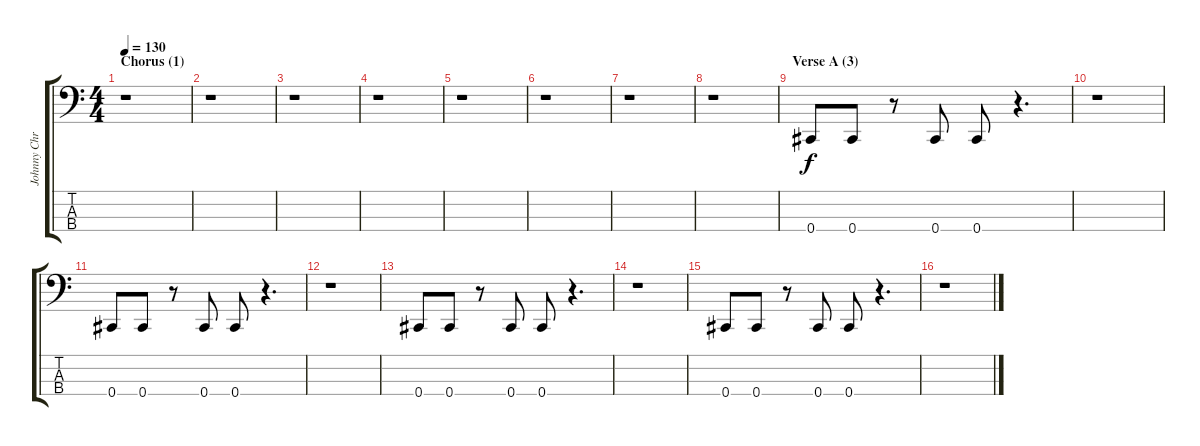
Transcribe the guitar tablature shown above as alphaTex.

\track ("Johnny Christ (Slap Bass)" "Johnny Chr") {instrument slapbass1}
\staff {score tabs}
\tuning (Gb2 Db2 Ab1 Db1) {hide}
\ts (4 4)
\section ("" "Chorus (1)")
\tempo 130
\clef f4
\ks c
r.1{dy f} |
r.1 |
r.1 |
r.1 |
r.1 |
r.1 |
r.1 |
r.1 |
\section ("" "Verse A (3)")
0.4.8 0.4.8 r.8 0.4.8 0.4.8 r.4{d} |
r.1 |
0.4.8 0.4.8 r.8 0.4.8 0.4.8 r.4{d} |
r.1 |
0.4.8 0.4.8 r.8 0.4.8 0.4.8 r.4{d} |
r.1 |
0.4.8 0.4.8 r.8 0.4.8 0.4.8 r.4{d} |
r.1
